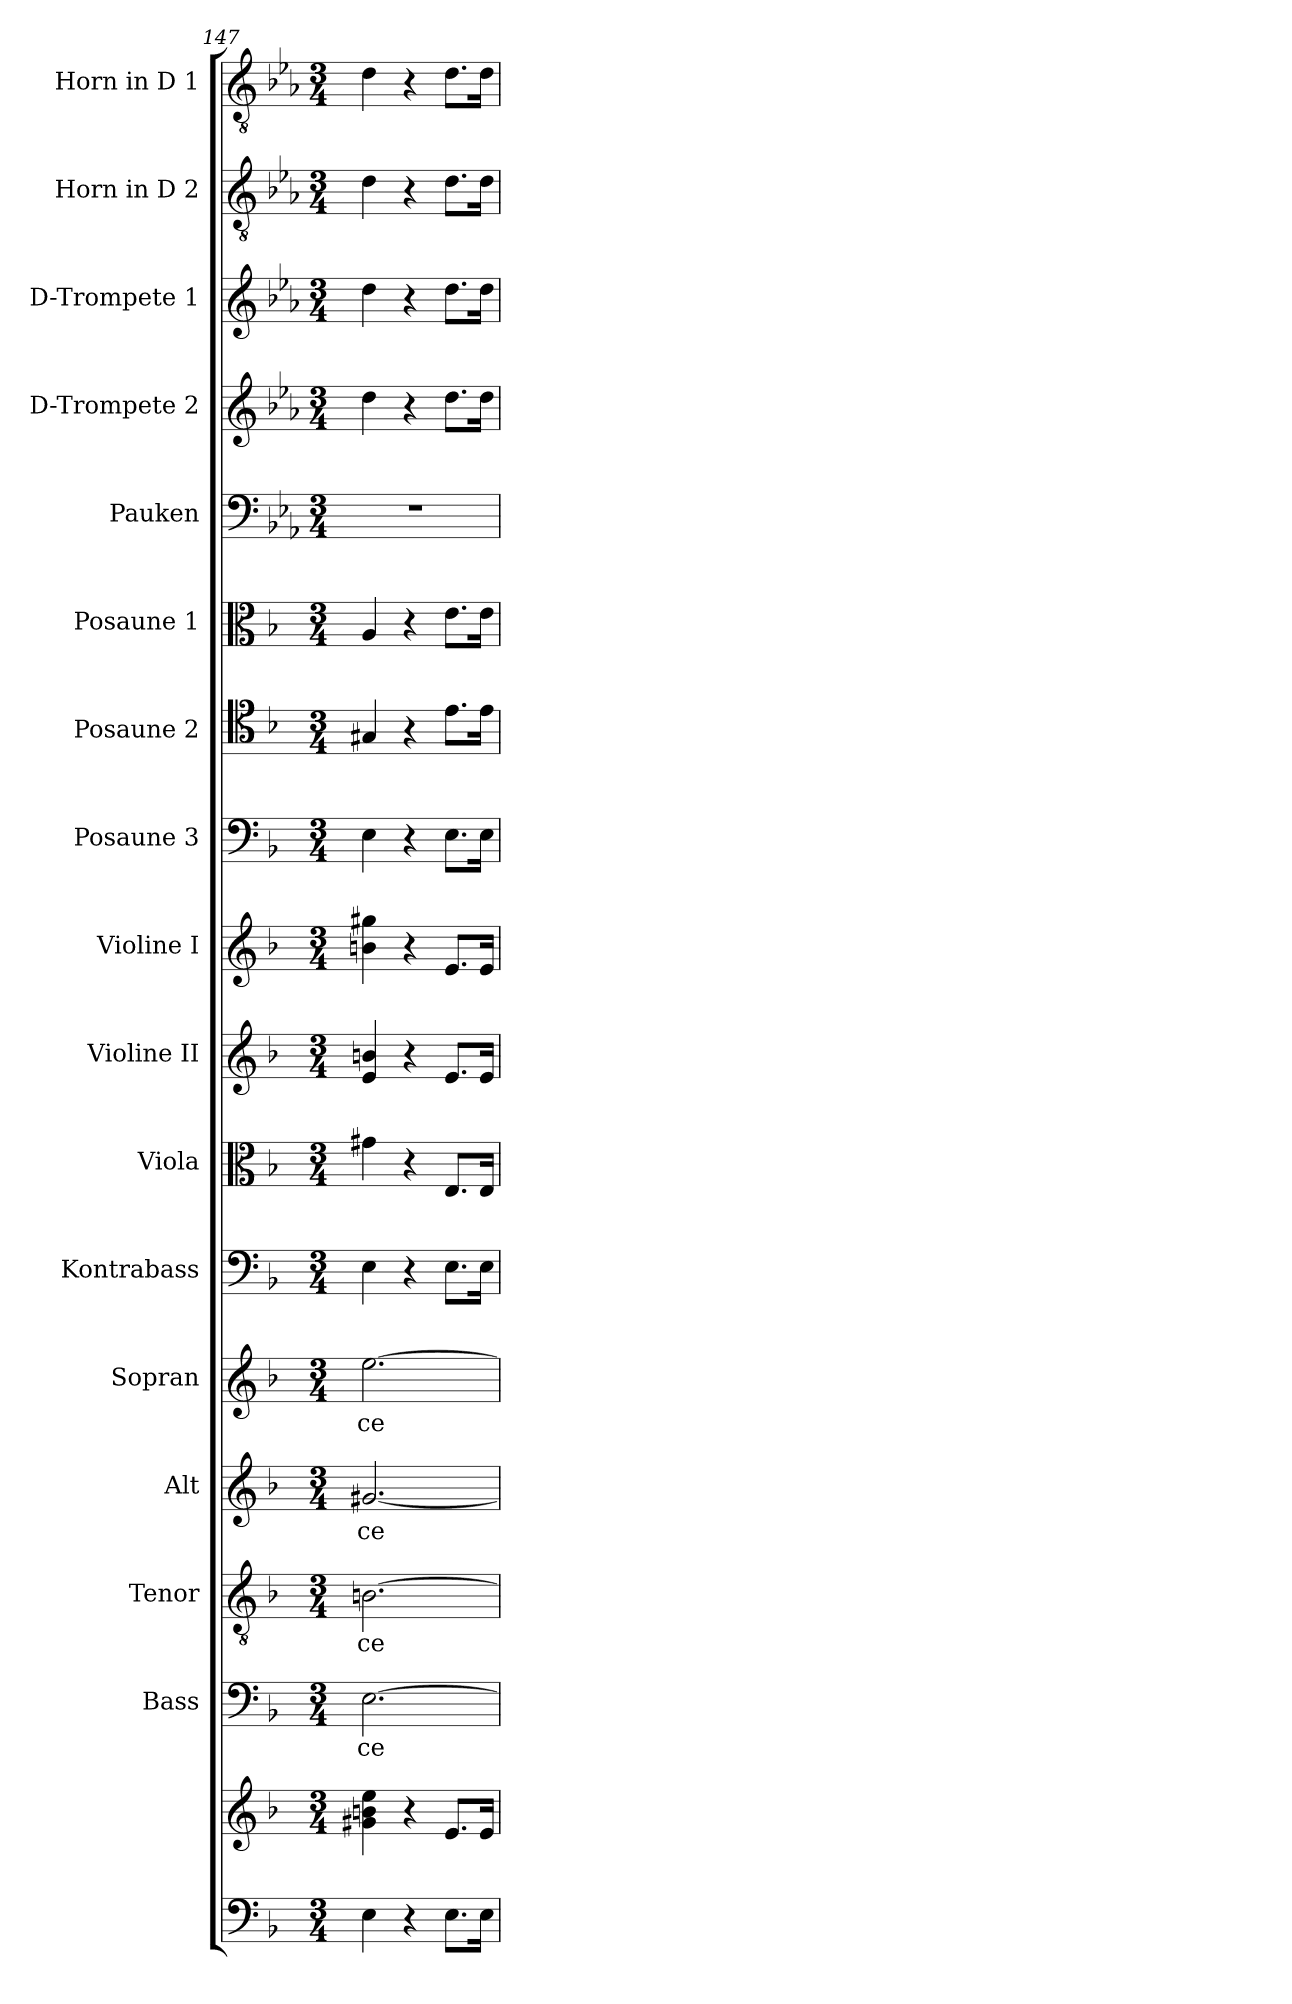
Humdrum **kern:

**kern	**kern	**kern	**text	**kern	**text	**kern	**text	**kern	**text	**kern	**kern	**kern	**kern	**kern	**kern	**kern	**kern	**kern	**kern	**kern	**kern
*part17	*part17	*part16	*part16	*part15	*part15	*part14	*part14	*part13	*part13	*part12	*part11	*part10	*part9	*part8	*part7	*part6	*part5	*part4	*part3	*part2	*part1
*staff18	*staff17	*staff16	*staff16	*staff15	*staff15	*staff14	*staff14	*staff13	*staff13	*staff12	*staff11	*staff10	*staff9	*staff8	*staff7	*staff6	*staff5	*staff4	*staff3	*staff2	*staff1
*	*	*I"Bass	*	*I"Tenor	*	*I"Alt	*	*I"Sopran	*	*I"Kontrabass	*I"Viola	*I"Violine II	*I"Violine I	*I"Posaune 3	*I"Posaune 2	*I"Posaune 1	*I"Pauken	*I"D-Trompete 2	*I"D-Trompete 1	*I"Horn in D 2	*I"Horn in D 1
*	*	*I'B.	*	*I'T.	*	*I'A.	*	*I'S.	*	*I'Kb.	*I'Vla.	*I'Vl. II	*I'Vl. I	*I'Pos. 3	*I'Pos. 2	*I'Pos. 1	*I'Pk.	*I'D Trp. 2	*I'D Trp. 1	*I'Hrn. 2	*I'Hrn. 1
*clefF4	*clefG2	*clefF4	*	*clefGv2	*	*clefG2	*	*clefG2	*	*clefF4	*clefC3	*clefG2	*clefG2	*clefF4	*clefC4	*clefC3	*clefF4	*clefG2	*clefG2	*clefGv2	*clefGv2
*	*	*	*	*	*	*	*	*	*	*ITrd7c12	*	*	*	*	*	*	*ITrd-1c-2	*ITrd-1c-2	*ITrd-1c-2	*ITrd-1c-2	*ITrd-1c-2
*k[b-]	*k[b-]	*k[b-]	*	*k[b-]	*	*k[b-]	*	*k[b-]	*	*k[b-]	*k[b-]	*k[b-]	*k[b-]	*k[b-]	*k[b-]	*k[b-]	*k[b-]	*k[b-]	*k[b-]	*k[b-]	*k[b-]
*F:	*F:	*F:	*	*F:	*	*F:	*	*F:	*	*F:	*F:	*F:	*F:	*F:	*F:	*F:	*F:	*F:	*F:	*F:	*F:
*M3/4	*M3/4	*M3/4	*	*M3/4	*	*M3/4	*	*M3/4	*	*M3/4	*M3/4	*M3/4	*M3/4	*M3/4	*M3/4	*M3/4	*M3/4	*M3/4	*M3/4	*M3/4	*M3/4
=147	=147	=147	=147	=147	=147	=147	=147	=147	=147	=147	=147	=147	=147	=147	=147	=147	=147	=147	=147	=147	=147
!	!	!	!LO:LY:b	!	!LO:LY:b	!	!LO:LY:b	!	!LO:LY:b	!	!	!	!	!	!	!	!	!	!	!	!
4E\	4g#X\ 4bn\ 4ee\	[2.E\	-ce-	[2.Bn\	-ce-	[2.g#X/	-ce-	[2.ee\	-ce-	4EE\	4g#X\	4e/ 4bn/	4bn\ 4gg#X\	4E\	4G#X/	4A/	2.r	4ee\	4ee\	4e\	4e\
4r	4r	.	.	.	.	.	.	.	.	4r	4r	4r	4r	4r	4r	4r	.	4r	4r	4r	4r
8.E\L	8.e/L	.	.	.	.	.	.	.	.	8.EE\L	8.E/L	8.e/L	8.e/L	8.E\L	8.e\L	8.e\L	.	8.ee\L	8.ee\L	8.e\L	8.e\L
16E\Jk	16e/Jk	.	.	.	.	.	.	.	.	16EE\Jk	16E/Jk	16e/Jk	16e/Jk	16E\Jk	16e\Jk	16e\Jk	.	16ee\Jk	16ee\Jk	16e\Jk	16e\Jk
=	=	=	=	=	=	=	=	=	=	=	=	=	=	=	=	=	=	=	=	=	=
*-	*-	*-	*-	*-	*-	*-	*-	*-	*-	*-	*-	*-	*-	*-	*-	*-	*-	*-	*-	*-	*-
